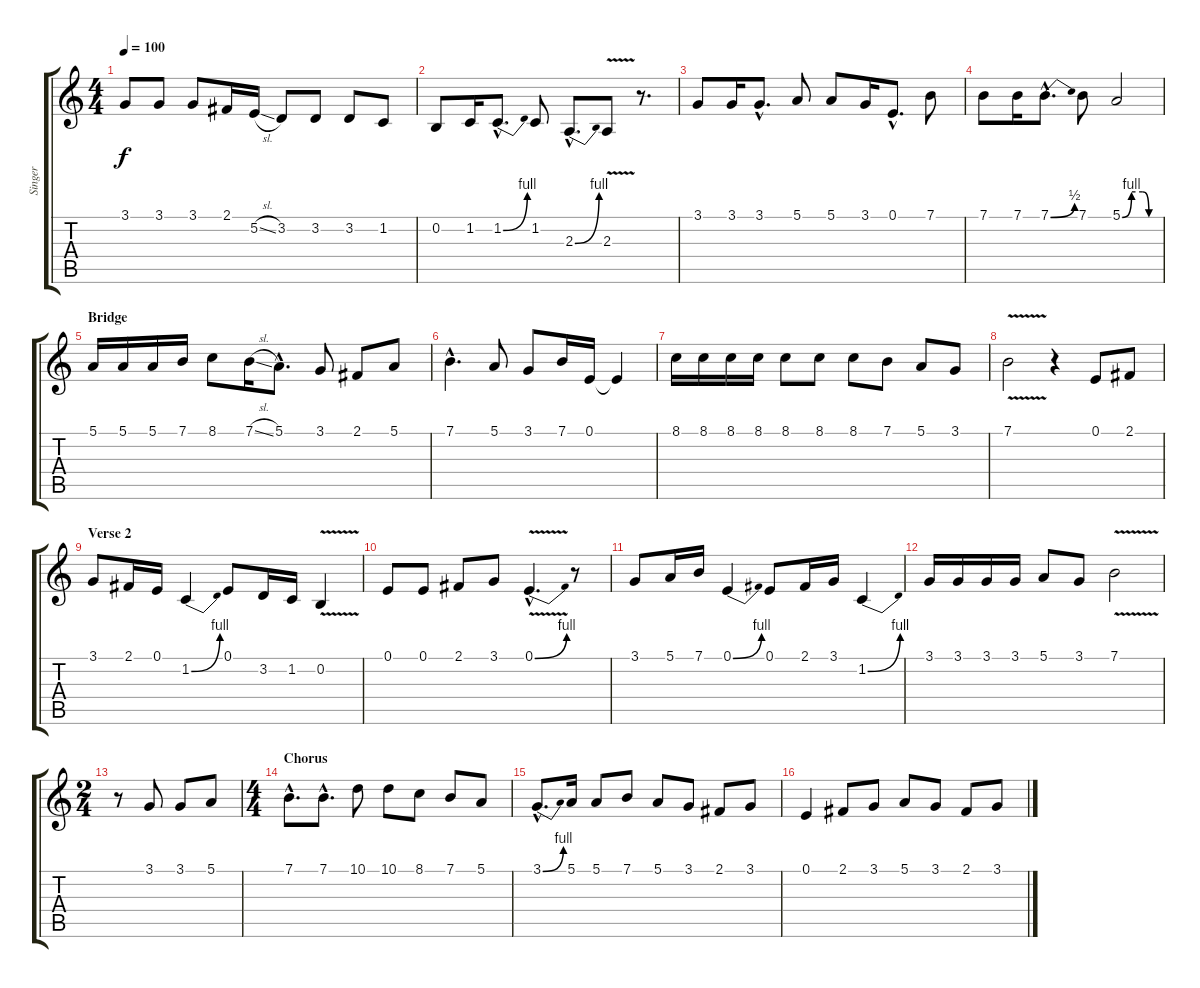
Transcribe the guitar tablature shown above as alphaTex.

\track ("Singer" "Singer") {instrument lead2sawtooth}
\staff {score tabs}
\tuning (E4 B3 G3 D3 A2 E2) {hide}
\ts (4 4)
\tempo 100
\clef g2
\ks c
3.1.8{dy f} 3.1.8 3.1.8 2.1.16 5.2{sl}.16 3.2.8 3.2.8 3.2.8 1.2.8 |
0.2.8 1.2.16 1.2{be (bend 0 0 60 4) hac}.8{d} 1.2.8 2.3{be (bend 0 0 60 4) hac}.8{d} 2.3{v}.8 r.8{d} |
3.1.8 3.1.16 3.1{hac}.8{d} 5.1.8 5.1.8 3.1.16 0.1{hac}.8{d} 7.1.8 |
7.1.8 7.1.16 7.1{be (bend 0 0 60 2) hac}.8{d} 7.1.8 5.1{be (custom 0 0 15 4 33 4 43 0 60 0)}.2 |
\section ("" "Bridge")
5.1.16 5.1.16 5.1.16 7.1.16 8.1.8 7.1{sl}.16 5.1{hac}.8{d} 3.1.8 2.1.8 5.1.8 |
7.1{hac}.4{d} 5.1.8 3.1.8 7.1.16 0.1.16 0.1{t}.4 |
8.1.16 8.1.16 8.1.16 8.1.16 8.1.8 8.1.8 8.1.8 7.1.8 5.1.8 3.1.8 |
7.1{v}.2 r.4 0.1.8 2.1.8 |
\section ("" "Verse 2")
3.1.8 2.1.16 0.1.16 1.2{be (bend 0 0 60 4)}.4 0.1.8 3.2.16 1.2.16 0.2{v}.4 |
0.1.8 0.1.8 2.1.8 3.1.8 0.1{be (bend 0 0 60 4) v hac}.4{d} r.8 |
3.1.8 5.1.16 7.1.16 0.1{be (bend 0 0 60 4)}.4 0.1.8 2.1.16 3.1.16 1.2{be (bend 0 0 60 4)}.4 |
3.1.16 3.1.16 3.1.16 3.1.16 5.1.8 3.1.8 7.1{v}.2 |
\ts (2 4)
r.8 3.1.8 3.1.8 5.1.8 |
\ts (4 4)
\section ("" "Chorus")
7.1{hac}.8{d} 7.1{hac}.8{d} 10.1.8 10.1.8 8.1.8 7.1.8 5.1.8 |
3.1{be (bend 0 0 60 4) hac}.8{d} 5.1.16 5.1.8 7.1.8 5.1.8 3.1.8 2.1.8 3.1.8 |
0.1.4 2.1.8 3.1.8 5.1.8 3.1.8 2.1.8 3.1.8
